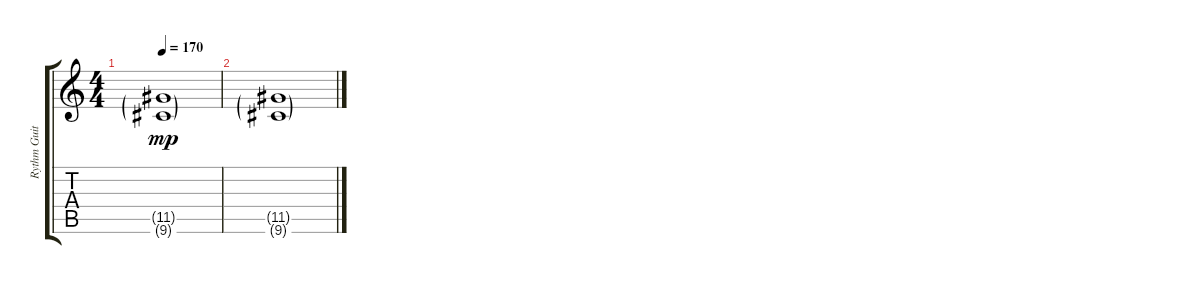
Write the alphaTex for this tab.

\track ("Rythm Guitar" "Rythm Guit") {instrument overdrivenguitar}
\staff {score tabs}
\tuning (E4 B3 G3 D3 A2 E2) {hide}
\ts (4 4)
\tempo 170
\clef g2
\ks c
(11.5{g} 9.6{g}).1{dy mp} |
(11.5{g} 9.6{g}).1
